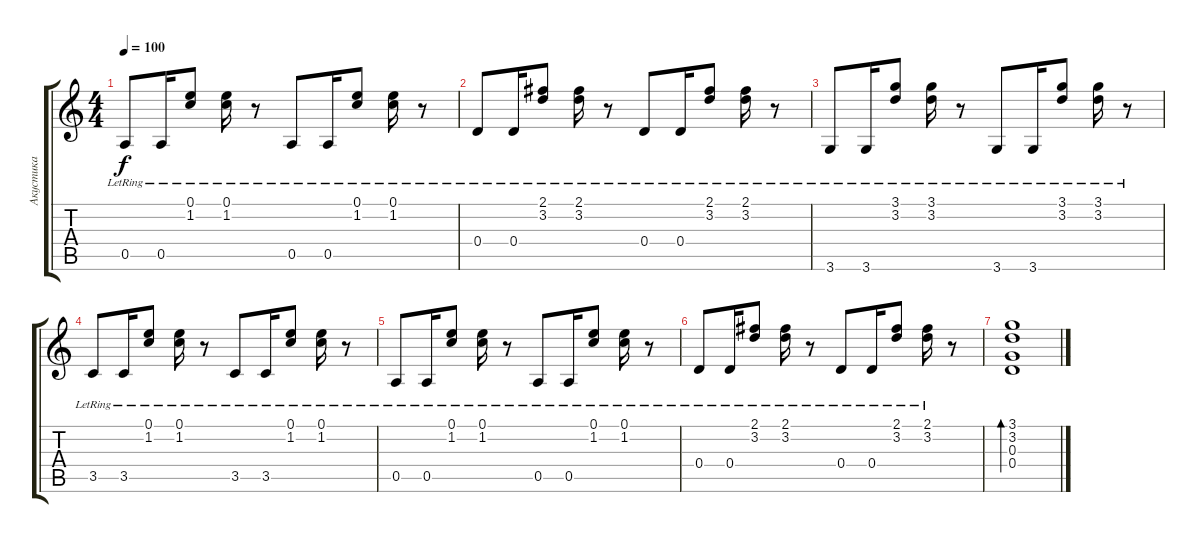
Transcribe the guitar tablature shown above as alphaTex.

\track ("Акустика" "Акустика") {instrument acousticguitarsteel}
\staff {score tabs}
\tuning (E4 B3 G3 D3 A2 E2) {hide}
\ts (4 4)
\tempo 100
\clef g2
\ks c
0.5{lr}.8{dy f} 0.5{lr}.16 (0.1{lr} 1.2{lr}).8 (0.1{lr} 1.2{lr}).16 r.8 0.5{lr}.8 0.5{lr}.16 (0.1{lr} 1.2{lr}).8 (0.1{lr} 1.2{lr}).16 r.8 |
0.4{lr}.8 0.4{lr}.16 (2.1{lr} 3.2{lr}).8 (2.1{lr} 3.2{lr}).16 r.8 0.4{lr}.8 0.4{lr}.16 (2.1{lr} 3.2{lr}).8 (2.1{lr} 3.2{lr}).16 r.8 |
3.6{lr}.8 3.6{lr}.16 (3.1{lr} 3.2{lr}).8 (3.1{lr} 3.2{lr}).16 r.8 3.6{lr}.8 3.6{lr}.16 (3.1{lr} 3.2{lr}).8 (3.1{lr} 3.2{lr}).16 r.8 |
3.5{lr}.8 3.5{lr}.16 (0.1{lr} 1.2{lr}).8 (0.1{lr} 1.2{lr}).16 r.8 3.5{lr}.8 3.5{lr}.16 (0.1{lr} 1.2{lr}).8 (0.1{lr} 1.2{lr}).16 r.8 |
0.5{lr}.8 0.5{lr}.16 (0.1{lr} 1.2{lr}).8 (0.1{lr} 1.2{lr}).16 r.8 0.5{lr}.8 0.5{lr}.16 (0.1{lr} 1.2{lr}).8 (0.1{lr} 1.2{lr}).16 r.8 |
0.4{lr}.8 0.4{lr}.16 (2.1{lr} 3.2{lr}).8 (2.1{lr} 3.2{lr}).16 r.8 0.4{lr}.8 0.4{lr}.16 (2.1{lr} 3.2{lr}).8 (2.1{lr} 3.2{lr}).16 r.8 |
(3.1 3.2 0.3 0.4).1{bd 120}
